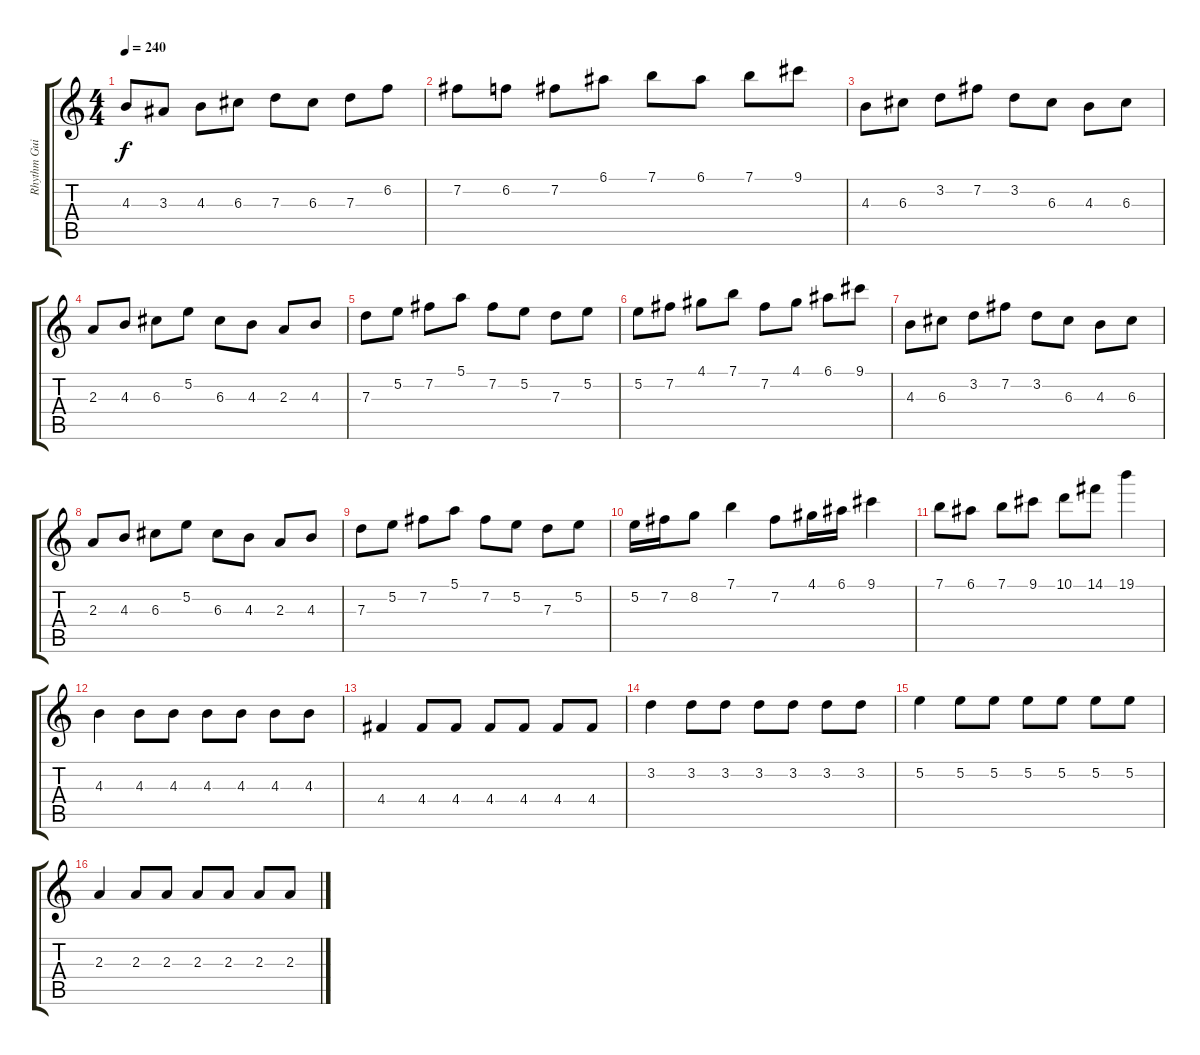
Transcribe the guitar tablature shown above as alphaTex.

\track ("Rhythm Guitar" "Rhythm Gui") {instrument distortionguitar}
\staff {score tabs}
\tuning (E4 B3 G3 D3 A2 E2) {hide}
\ts (4 4)
\tempo 240
\clef g2
\ks c
4.3.8{dy f instrument distortionguitar} 3.3.8 4.3.8 6.3.8 7.3.8 6.3.8 7.3.8 6.2.8 |
7.2.8 6.2.8 7.2.8 6.1.8 7.1.8 6.1.8 7.1.8 9.1.8 |
4.3.8 6.3.8 3.2.8 7.2.8 3.2.8 6.3.8 4.3.8 6.3.8 |
2.3.8 4.3.8 6.3.8 5.2.8 6.3.8 4.3.8 2.3.8 4.3.8 |
7.3.8 5.2.8 7.2.8 5.1.8 7.2.8 5.2.8 7.3.8 5.2.8 |
5.2.8 7.2.8 4.1.8 7.1.8 7.2.8 4.1.8 6.1.8 9.1.8 |
4.3.8 6.3.8 3.2.8 7.2.8 3.2.8 6.3.8 4.3.8 6.3.8 |
2.3.8 4.3.8 6.3.8 5.2.8 6.3.8 4.3.8 2.3.8 4.3.8 |
7.3.8 5.2.8 7.2.8 5.1.8 7.2.8 5.2.8 7.3.8 5.2.8 |
5.2.16 7.2.16 8.2.8 7.1.4 7.2.8 4.1.16 6.1.16 9.1.4 |
7.1.8 6.1.8 7.1.8 9.1.8 10.1.8 14.1.8 19.1.4 |
4.3.4 4.3.8 4.3.8 4.3.8 4.3.8 4.3.8 4.3.8 |
4.4.4 4.4.8 4.4.8 4.4.8 4.4.8 4.4.8 4.4.8 |
3.2.4 3.2.8 3.2.8 3.2.8 3.2.8 3.2.8 3.2.8 |
5.2.4 5.2.8 5.2.8 5.2.8 5.2.8 5.2.8 5.2.8 |
2.3.4 2.3.8 2.3.8 2.3.8 2.3.8 2.3.8 2.3.8
